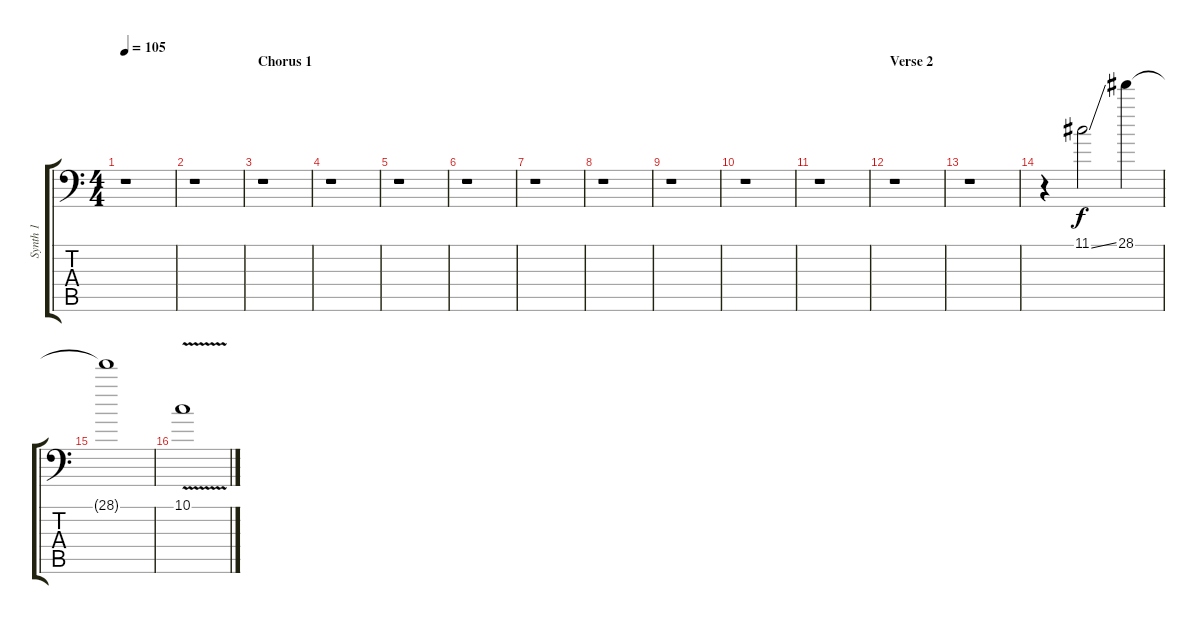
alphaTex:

\track ("Synth 1" "Synth 1") {instrument pad2warm}
\staff {score tabs}
\tuning (D4 G3 Eb3 Bb2 F2 Bb1) {hide}
\ts (4 4)
\tempo 105
\clef f4
\ks c
r.1{dy f} |
r.1 |
\section ("" "Chorus 1")
r.1 |
r.1 |
r.1 |
r.1 |
r.1 |
r.1 |
r.1 |
r.1 |
r.1 |
\section ("" "Verse 2")
r.1 |
r.1{volume 5} |
r.4 11.1{ss}.2{volume 13 instrument lead1square} 28.1.4 |
28.1{t}.1 |
10.1{v}.1
